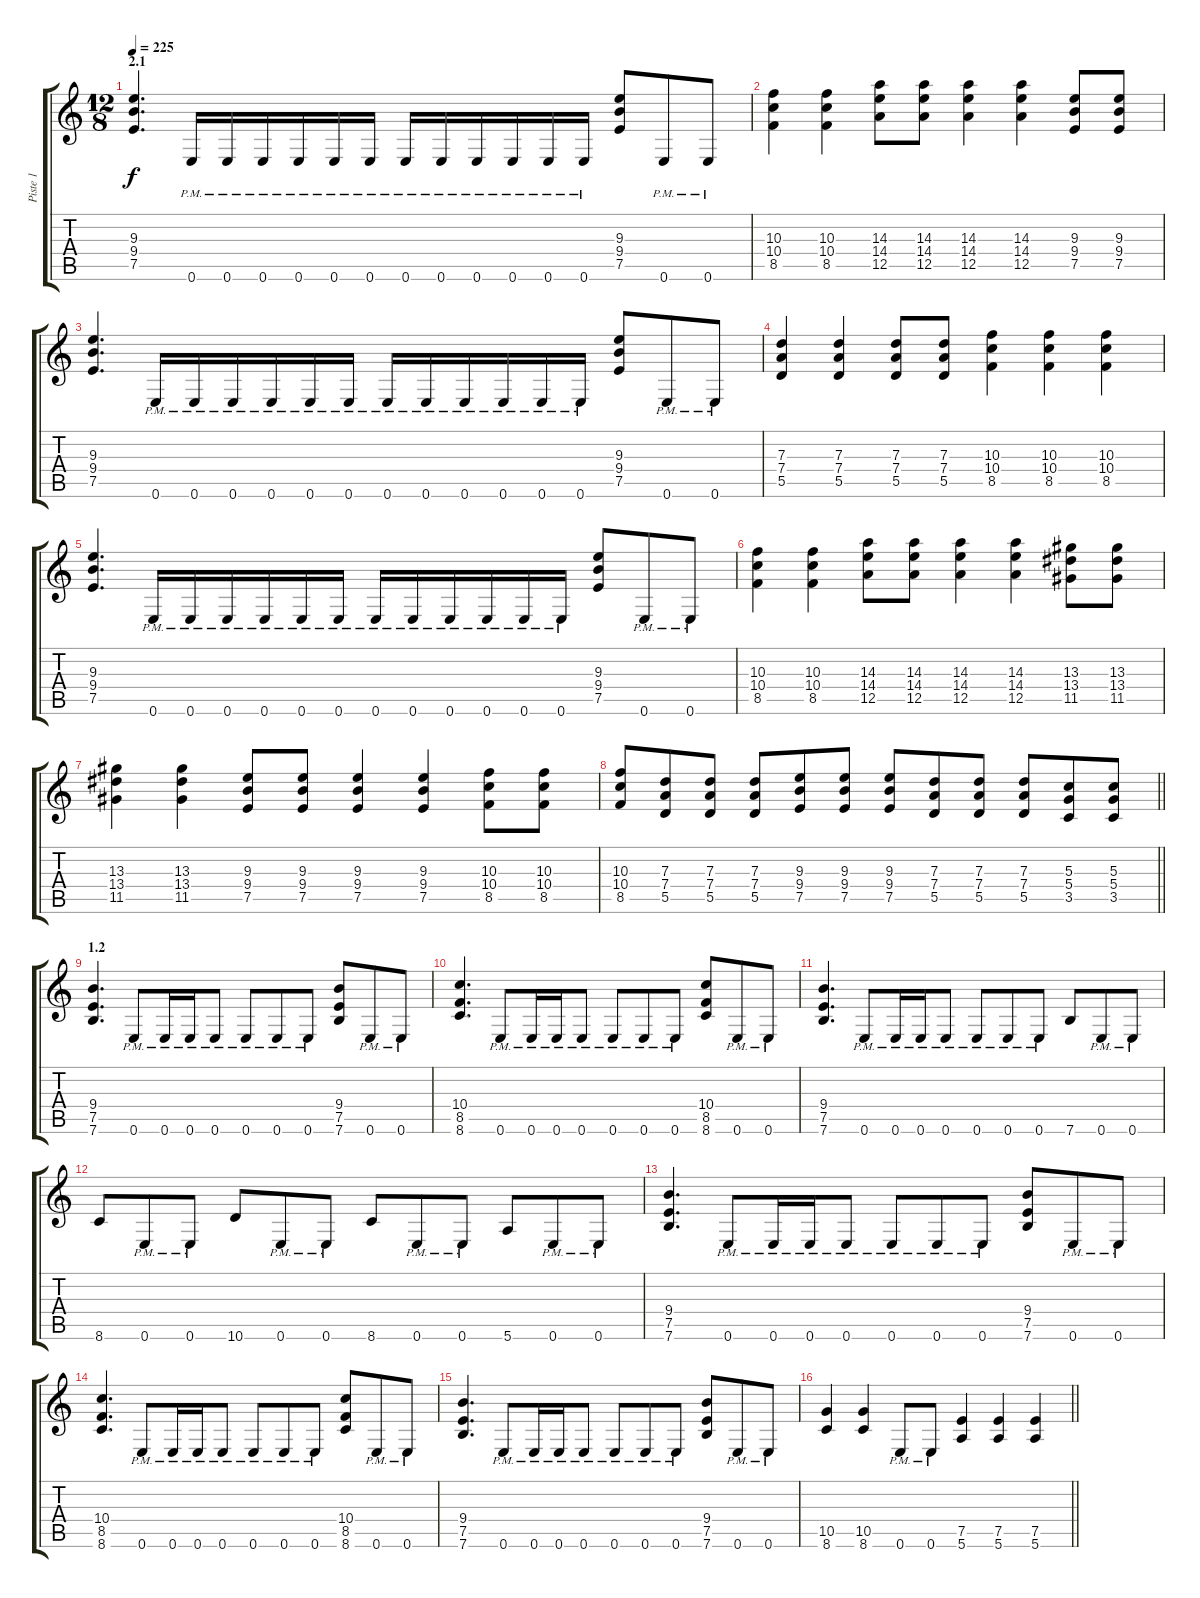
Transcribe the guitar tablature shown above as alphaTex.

\track ("Piste 1" "Piste 1") {instrument distortionguitar}
\staff {score tabs}
\tuning (E4 B3 G3 D3 A2 E2) {hide}
\ts (12 8)
\section ("" "2.1")
\tempo 225
\clef g2
\ks c
(9.3 9.4 7.5).4{d dy f} 0.6{pm}.16 0.6{pm}.16 0.6{pm}.16 0.6{pm}.16 0.6{pm}.16 0.6{pm}.16 0.6{pm}.16 0.6{pm}.16 0.6{pm}.16 0.6{pm}.16 0.6{pm}.16 0.6{pm}.16 (9.3 9.4 7.5).8 0.6{pm}.8 0.6{pm}.8 |
(10.3 10.4 8.5).4 (10.3 10.4 8.5).4 (14.3 14.4 12.5).8 (14.3 14.4 12.5).8 (14.3 14.4 12.5).4 (14.3 14.4 12.5).4 (9.3 9.4 7.5).8 (9.3 9.4 7.5).8 |
(9.3 9.4 7.5).4{d} 0.6{pm}.16 0.6{pm}.16 0.6{pm}.16 0.6{pm}.16 0.6{pm}.16 0.6{pm}.16 0.6{pm}.16 0.6{pm}.16 0.6{pm}.16 0.6{pm}.16 0.6{pm}.16 0.6{pm}.16 (9.3 9.4 7.5).8 0.6{pm}.8 0.6{pm}.8 |
(7.3 7.4 5.5).4 (7.3 7.4 5.5).4 (7.3 7.4 5.5).8 (7.3 7.4 5.5).8 (10.3 10.4 8.5).4 (10.3 10.4 8.5).4 (10.3 10.4 8.5).4 |
(9.3 9.4 7.5).4{d} 0.6{pm}.16 0.6{pm}.16 0.6{pm}.16 0.6{pm}.16 0.6{pm}.16 0.6{pm}.16 0.6{pm}.16 0.6{pm}.16 0.6{pm}.16 0.6{pm}.16 0.6{pm}.16 0.6{pm}.16 (9.3 9.4 7.5).8 0.6{pm}.8 0.6{pm}.8 |
(10.3 10.4 8.5).4 (10.3 10.4 8.5).4 (14.3 14.4 12.5).8 (14.3 14.4 12.5).8 (14.3 14.4 12.5).4 (14.3 14.4 12.5).4 (13.3 13.4 11.5).8 (13.3 13.4 11.5).8 |
(13.3 13.4 11.5).4 (13.3 13.4 11.5).4 (9.3 9.4 7.5).8 (9.3 9.4 7.5).8 (9.3 9.4 7.5).4 (9.3 9.4 7.5).4 (10.3 10.4 8.5).8 (10.3 10.4 8.5).8 |
\barLineRight lightlight
(10.3 10.4 8.5).8 (7.3 7.4 5.5).8 (7.3 7.4 5.5).8 (7.3 7.4 5.5).8 (9.3 9.4 7.5).8 (9.3 9.4 7.5).8 (9.3 9.4 7.5).8 (7.3 7.4 5.5).8 (7.3 7.4 5.5).8 (7.3 7.4 5.5).8 (5.3 5.4 3.5).8 (5.3 5.4 3.5).8 |
\section ("" "1.2")
(9.4 7.5 7.6).4{d} 0.6{pm}.8 0.6{pm}.16 0.6{pm}.16 0.6{pm}.8 0.6{pm}.8 0.6{pm}.8 0.6{pm}.8 (9.4 7.5 7.6).8 0.6{pm}.8 0.6{pm}.8 |
(10.4 8.5 8.6).4{d} 0.6{pm}.8 0.6{pm}.16 0.6{pm}.16 0.6{pm}.8 0.6{pm}.8 0.6{pm}.8 0.6{pm}.8 (10.4 8.5 8.6).8 0.6{pm}.8 0.6{pm}.8 |
(9.4 7.5 7.6).4{d} 0.6{pm}.8 0.6{pm}.16 0.6{pm}.16 0.6{pm}.8 0.6{pm}.8 0.6{pm}.8 0.6{pm}.8 7.6.8 0.6{pm}.8 0.6{pm}.8 |
8.6.8 0.6{pm}.8 0.6{pm}.8 10.6.8 0.6{pm}.8 0.6{pm}.8 8.6.8 0.6{pm}.8 0.6{pm}.8 5.6.8 0.6{pm}.8 0.6{pm}.8 |
(9.4 7.5 7.6).4{d} 0.6{pm}.8 0.6{pm}.16 0.6{pm}.16 0.6{pm}.8 0.6{pm}.8 0.6{pm}.8 0.6{pm}.8 (9.4 7.5 7.6).8 0.6{pm}.8 0.6{pm}.8 |
(10.4 8.5 8.6).4{d} 0.6{pm}.8 0.6{pm}.16 0.6{pm}.16 0.6{pm}.8 0.6{pm}.8 0.6{pm}.8 0.6{pm}.8 (10.4 8.5 8.6).8 0.6{pm}.8 0.6{pm}.8 |
(9.4 7.5 7.6).4{d} 0.6{pm}.8 0.6{pm}.16 0.6{pm}.16 0.6{pm}.8 0.6{pm}.8 0.6{pm}.8 0.6{pm}.8 (9.4 7.5 7.6).8 0.6{pm}.8 0.6{pm}.8 |
\barLineRight lightlight
(10.5 8.6).4 (10.5 8.6).4 0.6{pm}.8 0.6{pm}.8 (7.5 5.6).4 (7.5 5.6).4 (7.5 5.6).4
